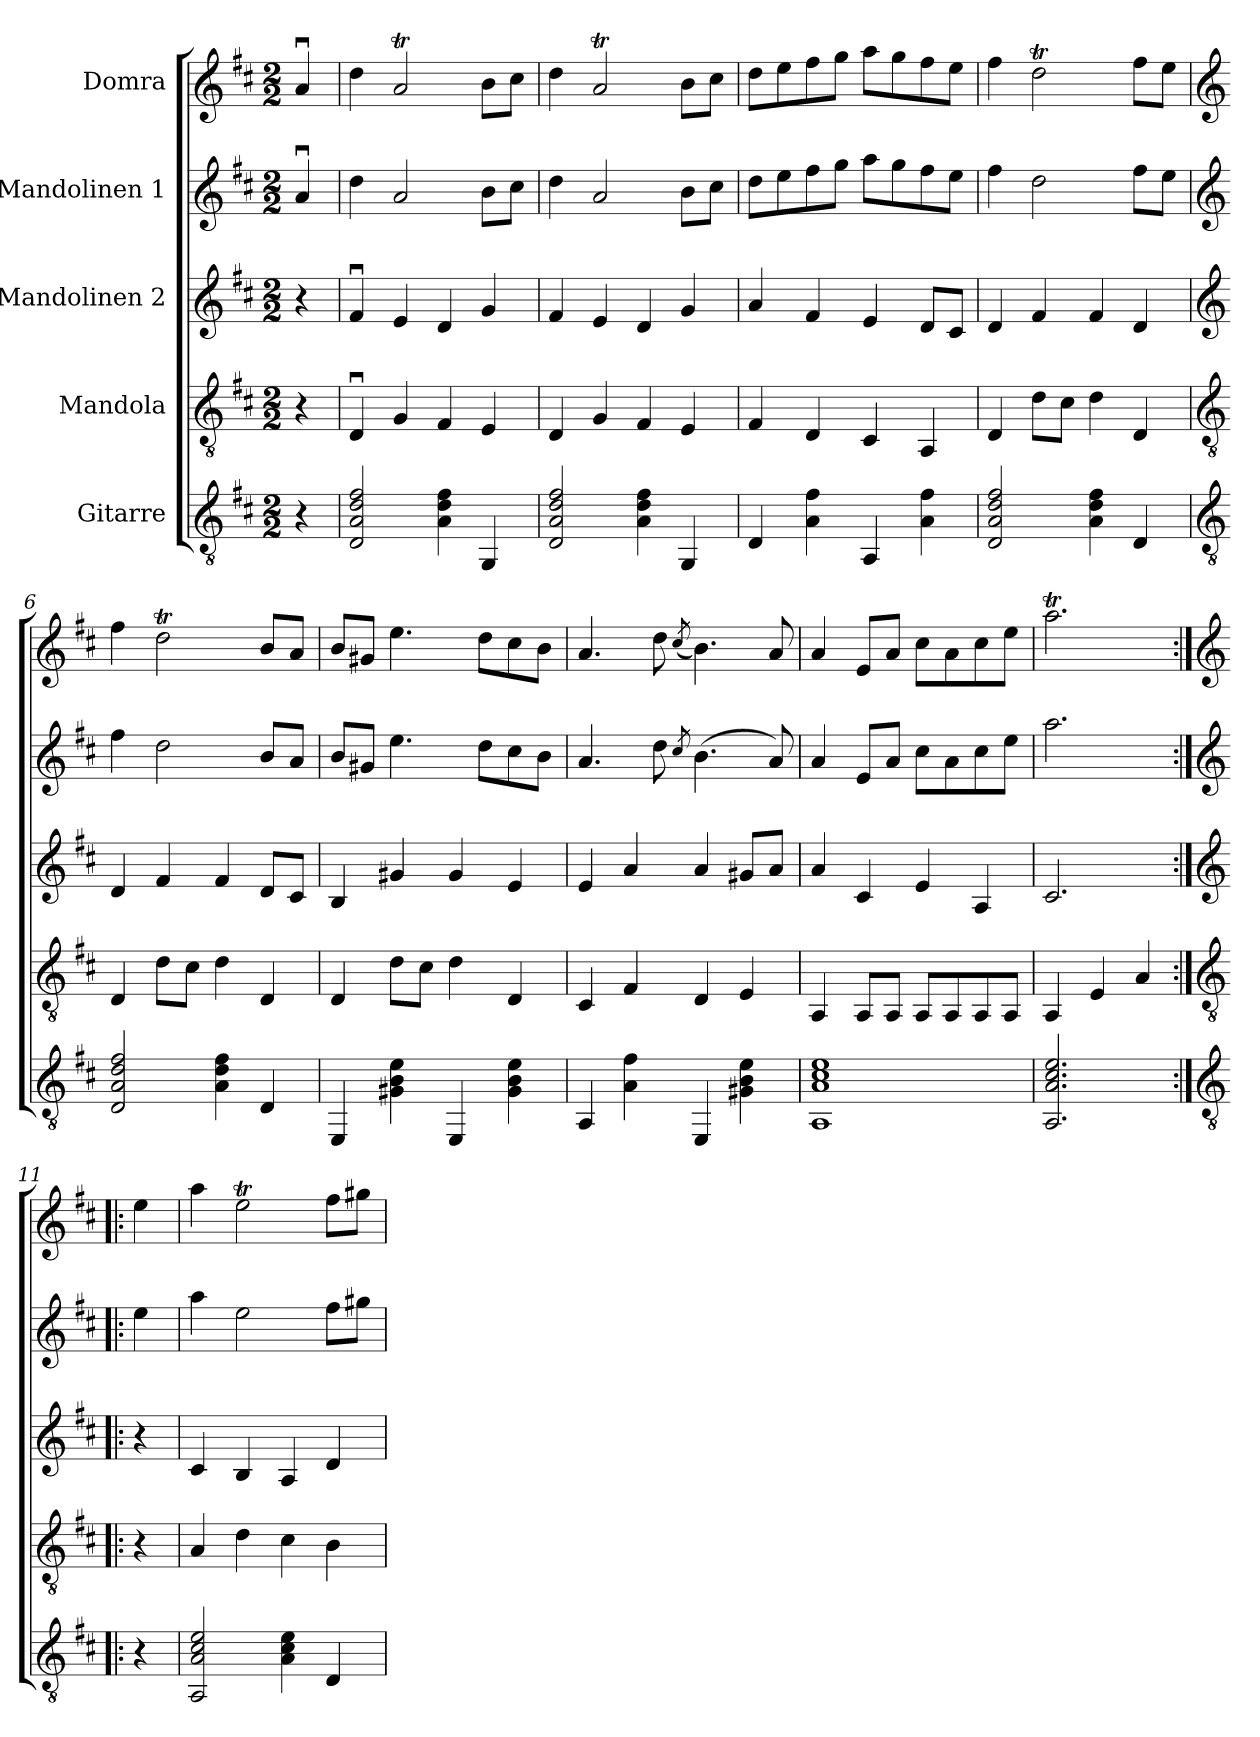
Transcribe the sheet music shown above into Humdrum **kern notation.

**kern	**kern	**kern	**kern	**kern
*part5	*part4	*part3	*part2	*part1
*staff5	*staff4	*staff3	*staff2	*staff1
*I"Gitarre	*I"Mandola	*I"Mandolinen 2	*I"Mandolinen 1	*I"Domra
*clefGv2	*clefGv2	*clefG2	*clefG2	*clefG2
*k[f#c#]	*k[f#c#]	*k[f#c#]	*k[f#c#]	*k[f#c#]
*M2/2	*M2/2	*M2/2	*M2/2	*M2/2
*MM130	*MM130	*MM130	*MM130	*MM130
=1	=1	=1	=1	=1
4r	4r	4r	4au/	4au/
=2	=2	=2	=2	=2
2D/ 2A/ 2d/ 2f#/	4Du/	4f#u/	4dd\	4dd\
.	4G/	4e/	2a/	2aT/
4A\ 4d\ 4f#\	4F#/	4d/	.	.
4GG/	4E/	4g/	8b\L	8b\L
.	.	.	8cc#\J	8cc#\J
=3	=3	=3	=3	=3
2D/ 2A/ 2d/ 2f#/	4D/	4f#/	4dd\	4dd\
.	4G/	4e/	2a/	2aT/
4A\ 4d\ 4f#\	4F#/	4d/	.	.
4GG/	4E/	4g/	8b\L	8b\L
.	.	.	8cc#\J	8cc#\J
=4	=4	=4	=4	=4
4D/	4F#/	4a/	8dd\L	8dd\L
.	.	.	8ee\	8ee\
4A\ 4f#\	4D/	4f#/	8ff#\	8ff#\
.	.	.	8gg\J	8gg\J
4AA/	4C#/	4e/	8aa\L	8aa\L
.	.	.	8gg\	8gg\
4A\ 4f#\	4AA/	8d/L	8ff#\	8ff#\
.	.	8c#/J	8ee\J	8ee\J
=5	=5	=5	=5	=5
2D/ 2A/ 2d/ 2f#/	4D/	4d/	4ff#\	4ff#\
.	8d\L	4f#/	2dd\	2ddT\
.	8c#\J	.	.	.
4A\ 4d\ 4f#\	4d\	4f#/	.	.
4D/	4D/	4d/	8ff#\L	8ff#\L
.	.	.	8ee\J	8ee\J
!!LO:LB:g=z
=6	=6	=6	=6	=6
*clefGv2	*clefGv2	*clefG2	*clefG2	*clefG2
2D/ 2A/ 2d/ 2f#/	4D/	4d/	4ff#\	4ff#\
.	8d\L	4f#/	2dd\	2ddT\
.	8c#\J	.	.	.
4A\ 4d\ 4f#\	4d\	4f#/	.	.
4D/	4D/	8d/L	8b/L	8b/L
.	.	8c#/J	8a/J	8a/J
=7	=7	=7	=7	=7
4EE/	4D/	4B/	8b/L	8b/L
.	.	.	8g#X/J	8g#X/J
4G#X\ 4B\ 4e\	8d\L	4g#X/	4.ee\	4.ee\
.	8c#\J	.	.	.
4EE/	4d\	4g#/	.	.
.	.	.	8dd\L	8dd\L
4G#\ 4B\ 4e\	4D/	4e/	8cc#\	8cc#\
.	.	.	8b\J	8b\J
=8	=8	=8	=8	=8
4AA/	4C#/	4e/	4.a/	4.a/
4A\ 4f#\	4F#/	4a/	.	.
.	.	.	8dd\	8dd\
.	.	.	8qcc#/	(8qcc#/
4EE/	4D/	4a/	(4.b\	4.b\)
4G#X\ 4B\ 4e\	4E/	8g#X/L	.	.
.	.	8a/J	8a/)	8a/
=9	=9	=9	=9	=9
1AA 1A 1c# 1e	4AA/	4a/	4a/	4a/
.	8AA/L	4c#/	8e/L	8e/L
.	8AA/J	.	8a/J	8a/J
.	8AA/L	4e/	8cc#\L	8cc#\L
.	8AA/	.	8a\	8a\
.	8AA/	4A/	8cc#\	8cc#\
.	8AA/J	.	8ee\J	8ee\J
=10	=10	=10	=10	=10
2.AA/ 2.A/ 2.c#/ 2.e/	4AA/	2.c#/	2.aa\	2.aaT\
.	4E/	.	.	.
.	4A/	.	.	.
!!LO:PB:g=z
=11:|!|:	=11:|!|:	=11:|!|:	=11:|!|:	=11:|!|:
*clefGv2	*clefGv2	*clefG2	*clefG2	*clefG2
4r	4r	4r	4ee\	4ee\
=12	=12	=12	=12	=12
2AA/ 2A/ 2c#/ 2e/	4A/	4c#/	4aa\	4aa\
.	4d\	4B/	2ee\	2eeT\
4A\ 4c#\ 4e\	4c#\	4A/	.	.
4D/	4B\	4d/	8ff#\L	8ff#\L
.	.	.	8gg#X\J	8gg#X\J
=	=	=	=	=
*-	*-	*-	*-	*-
